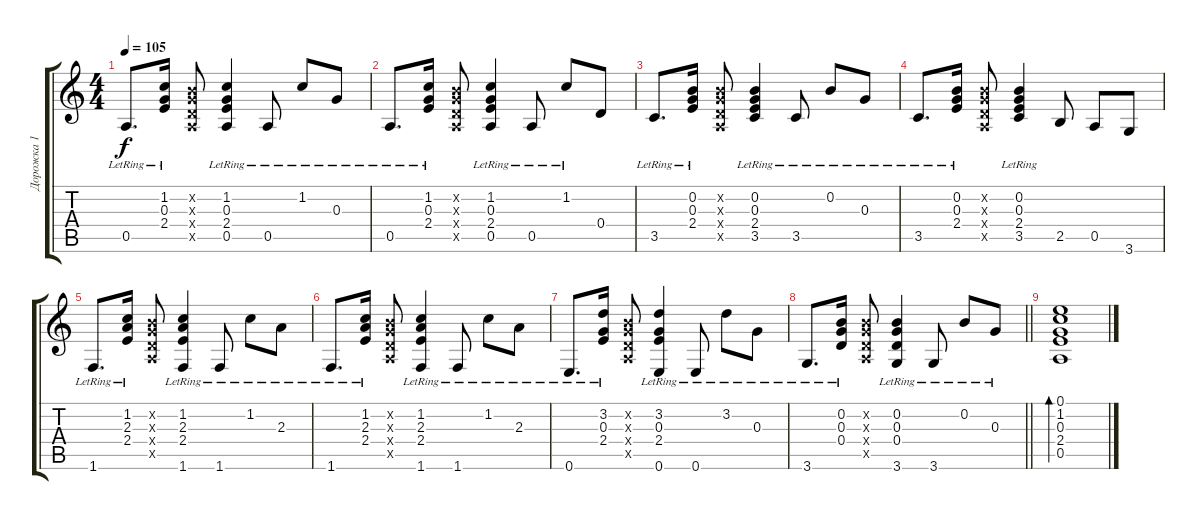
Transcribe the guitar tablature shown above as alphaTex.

\track ("Дорожка 1" "Дорожка 1") {instrument acousticguitarsteel}
\staff {score tabs}
\tuning (E4 B3 G3 D3 A2 E2) {hide}
\ts (4 4)
\tempo 105
\clef g2
\ks c
0.5{lr}.8{d dy f} (1.2{lr} 0.3{lr} 2.4{lr}).16 (0.2{x} 0.3{x} 0.4{x} 0.5{x}).8 (1.2{lr} 0.3{lr} 2.4{lr} 0.5{lr}).4 0.5{lr}.8 1.2{lr}.8 0.3{lr}.8 |
0.5{lr}.8{d} (1.2{lr} 0.3{lr} 2.4{lr}).16 (0.2{x} 0.3{x} 0.4{x} 0.5{x}).8 (1.2{lr} 0.3{lr} 2.4{lr} 0.5{lr}).4 0.5{lr}.8 1.2{lr}.8 0.4.8 |
3.5{lr}.8{d} (0.2{lr} 0.3{lr} 2.4{lr}).16 (0.2{x} 0.3{x} 0.4{x} 0.5{x}).8 (0.2{lr} 0.3{lr} 2.4{lr} 3.5{lr}).4 3.5{lr}.8 0.2{lr}.8 0.3{lr}.8 |
3.5{lr}.8{d} (0.2{lr} 0.3{lr} 2.4{lr}).16 (0.2{x} 0.3{x} 0.4{x} 0.5{x}).8 (0.2{lr} 0.3{lr} 2.4{lr} 3.5{lr}).4 2.5.8 0.5.8 3.6.8 |
1.6{lr}.8{d} (1.2{lr} 2.3{lr} 2.4{lr}).16 (0.2{x} 0.3{x} 0.4{x} 0.5{x}).8 (1.2{lr} 2.3{lr} 2.4{lr} 1.6).4 1.6{lr}.8 1.2{lr}.8 2.3{lr}.8 |
1.6{lr}.8{d} (1.2{lr} 2.3{lr} 2.4{lr}).16 (0.2{x} 0.3{x} 0.4{x} 0.5{x}).8 (1.2{lr} 2.3{lr} 2.4{lr} 1.6).4 1.6{lr}.8 1.2{lr}.8 2.3{lr}.8 |
0.6{lr}.8{d} (3.2{lr} 0.3{lr} 2.4{lr}).16 (0.2{x} 0.3{x} 0.4{x} 0.5{x}).8 (3.2{lr} 0.3{lr} 2.4{lr} 0.6).4 0.6{lr}.8 3.2{lr}.8 0.3{lr}.8 |
\barLineRight lightlight
3.6{lr}.8{d} (0.2{lr} 0.3{lr} 0.4{lr}).16 (0.2{x} 0.3{x} 0.4{x} 0.5{x}).8 (0.2{lr} 0.3{lr} 0.4{lr} 3.6).4 3.6{lr}.8 0.2{lr}.8 0.3{lr}.8 |
(0.1 1.2 0.3 2.4 0.5).1{bd 60}
